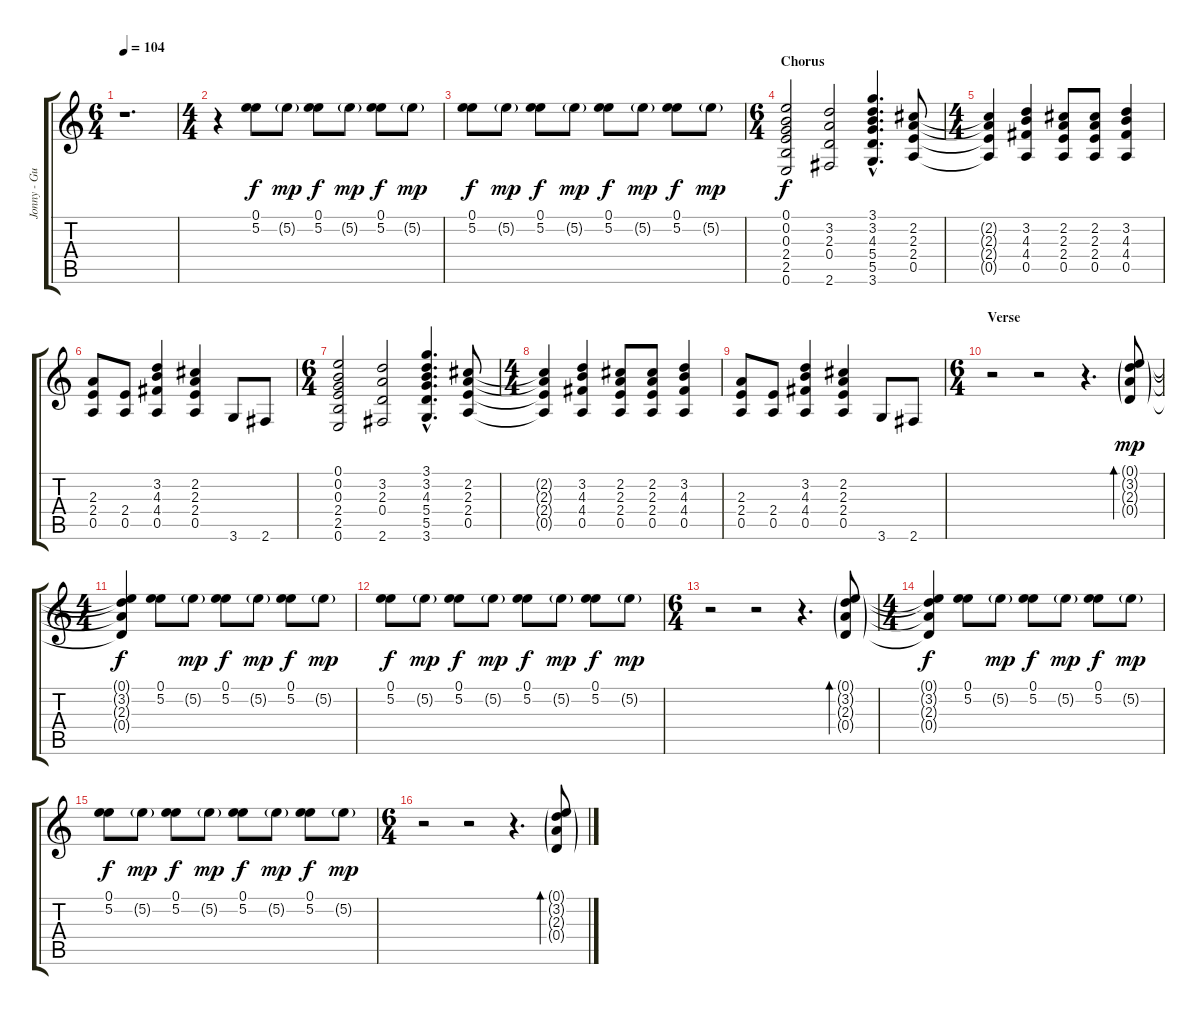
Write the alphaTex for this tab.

\track ("Jonny - Guitar" "Jonny - Gu") {instrument electricguitarclean}
\staff {score tabs}
\tuning (E4 B3 G3 D3 A2 E2) {hide}
\ts (6 4)
\tempo 104
\clef g2
\ks c
r.1{d dy mp} |
\ts (4 4)
r.4 (0.1 5.2).8{dy f} 5.2{g}.8{dy mp} (0.1 5.2).8{dy f} 5.2{g}.8{dy mp} (0.1 5.2).8{dy f} 5.2{g}.8{dy mp} |
(0.1 5.2).8{dy f} 5.2{g}.8{dy mp} (0.1 5.2).8{dy f} 5.2{g}.8{dy mp} (0.1 5.2).8{dy f} 5.2{g}.8{dy mp} (0.1 5.2).8{dy f} 5.2{g}.8{dy mp} |
\ts (6 4)
\section ("" "Chorus")
(0.1 0.2 0.3 2.4 2.5 0.6).2{dy f volume 10 instrument overdrivenguitar} (3.2 2.3 0.4 2.6).2 (3.1{hac} 3.2{hac} 4.3{hac} 5.4{hac} 5.5{hac} 3.6{hac}).4{d} (2.2 2.3 2.4 0.5).8 |
\ts (4 4)
(2.2{t} 2.3{t} 2.4{t} 0.5{t}).4 (3.2 4.3 4.4 0.5).4 (2.2 2.3 2.4 0.5).8 (2.2 2.3 2.4 0.5).8 (3.2 4.3 4.4 0.5).4 |
(2.3 2.4 0.5).8 (2.4 0.5).8 (3.2 4.3 4.4 0.5).4 (2.2 2.3 2.4 0.5).4 3.6.8 2.6.8 |
\ts (6 4)
(0.1 0.2 0.3 2.4 2.5 0.6).2 (3.2 2.3 0.4 2.6).2 (3.1{hac} 3.2{hac} 4.3{hac} 5.4{hac} 5.5{hac} 3.6{hac}).4{d} (2.2 2.3 2.4 0.5).8 |
\ts (4 4)
(2.2{t} 2.3{t} 2.4{t} 0.5{t}).4 (3.2 4.3 4.4 0.5).4 (2.2 2.3 2.4 0.5).8 (2.2 2.3 2.4 0.5).8 (3.2 4.3 4.4 0.5).4 |
(2.3 2.4 0.5).8 (2.4 0.5).8 (3.2 4.3 4.4 0.5).4 (2.2 2.3 2.4 0.5).4 3.6.8 2.6.8 |
\ts (6 4)
\section ("" "Verse")
r.2 r.2 r.4{d} (0.1{g} 3.2{g} 2.3{g} 0.4{g}).8{bd 240 dy mp} |
\ts (4 4)
(0.1{t} 3.2{t} 2.3{t} 0.4{t}).4{dy f} (0.1 5.2).8 5.2{g}.8{dy mp} (0.1 5.2).8{dy f} 5.2{g}.8{dy mp} (0.1 5.2).8{dy f} 5.2{g}.8{dy mp} |
(0.1 5.2).8{dy f} 5.2{g}.8{dy mp} (0.1 5.2).8{dy f} 5.2{g}.8{dy mp} (0.1 5.2).8{dy f} 5.2{g}.8{dy mp} (0.1 5.2).8{dy f} 5.2{g}.8{dy mp} |
\ts (6 4)
r.2 r.2 r.4{d} (0.1{g} 3.2{g} 2.3{g} 0.4{g}).8{bd 240} |
\ts (4 4)
(0.1{t} 3.2{t} 2.3{t} 0.4{t}).4{dy f} (0.1 5.2).8 5.2{g}.8{dy mp} (0.1 5.2).8{dy f} 5.2{g}.8{dy mp} (0.1 5.2).8{dy f} 5.2{g}.8{dy mp} |
(0.1 5.2).8{dy f} 5.2{g}.8{dy mp} (0.1 5.2).8{dy f} 5.2{g}.8{dy mp} (0.1 5.2).8{dy f} 5.2{g}.8{dy mp} (0.1 5.2).8{dy f} 5.2{g}.8{dy mp} |
\ts (6 4)
r.2 r.2 r.4{d} (0.1{g} 3.2{g} 2.3{g} 0.4{g}).8{bd 240}
